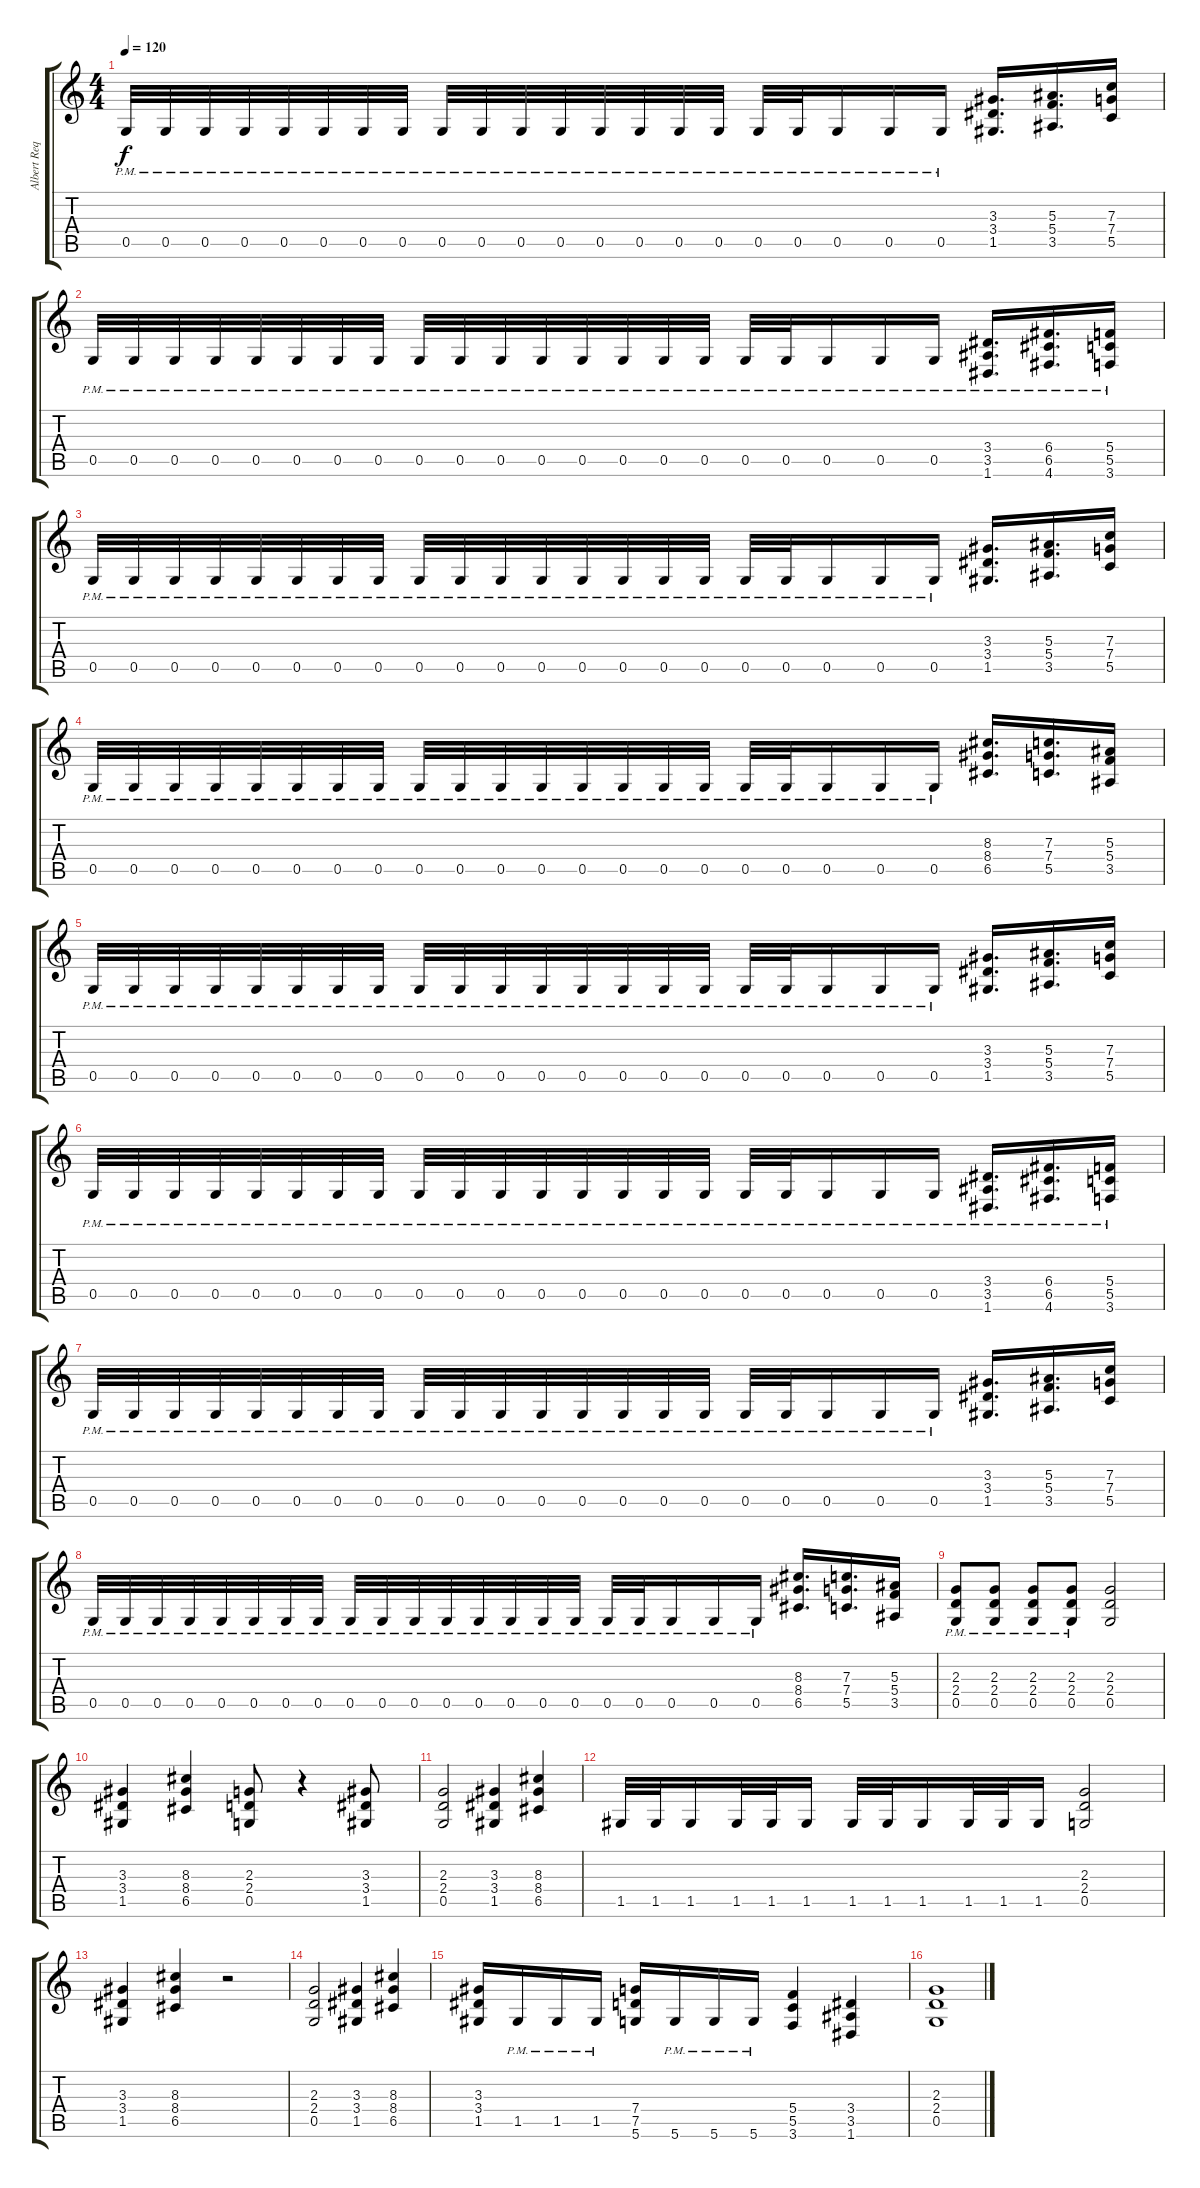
\track ("Albert Requena" "Albert Req") {instrument distortionguitar}
\staff {score tabs}
\tuning (D4 A3 F3 C3 G2 D2) {hide}
\ts (4 4)
\tempo 120
\clef g2
\ks c
0.5{pm}.32{dy f} 0.5{pm}.32 0.5{pm}.32 0.5{pm}.32 0.5{pm}.32 0.5{pm}.32 0.5{pm}.32 0.5{pm}.32 0.5{pm}.32 0.5{pm}.32 0.5{pm}.32 0.5{pm}.32 0.5{pm}.32 0.5{pm}.32 0.5{pm}.32 0.5{pm}.32 0.5{pm}.32 0.5{pm}.32 0.5{pm}.16 0.5{pm}.16 0.5{pm}.16 (3.3 3.4 1.5).16{d} (5.3 5.4 3.5).16{d} (7.3 7.4 5.5).16 |
0.5{pm}.32 0.5{pm}.32 0.5{pm}.32 0.5{pm}.32 0.5{pm}.32 0.5{pm}.32 0.5{pm}.32 0.5{pm}.32 0.5{pm}.32 0.5{pm}.32 0.5{pm}.32 0.5{pm}.32 0.5{pm}.32 0.5{pm}.32 0.5{pm}.32 0.5{pm}.32 0.5{pm}.32 0.5{pm}.32 0.5{pm}.16 0.5{pm}.16 0.5{pm}.16 (3.4{pm} 3.5{pm} 1.6{pm}).16{d} (6.4{pm} 6.5{pm} 4.6{pm}).16{d} (5.4{pm} 5.5{pm} 3.6{pm}).16 |
0.5{pm}.32 0.5{pm}.32 0.5{pm}.32 0.5{pm}.32 0.5{pm}.32 0.5{pm}.32 0.5{pm}.32 0.5{pm}.32 0.5{pm}.32 0.5{pm}.32 0.5{pm}.32 0.5{pm}.32 0.5{pm}.32 0.5{pm}.32 0.5{pm}.32 0.5{pm}.32 0.5{pm}.32 0.5{pm}.32 0.5{pm}.16 0.5{pm}.16 0.5{pm}.16 (3.3 3.4 1.5).16{d} (5.3 5.4 3.5).16{d} (7.3 7.4 5.5).16 |
0.5{pm}.32 0.5{pm}.32 0.5{pm}.32 0.5{pm}.32 0.5{pm}.32 0.5{pm}.32 0.5{pm}.32 0.5{pm}.32 0.5{pm}.32 0.5{pm}.32 0.5{pm}.32 0.5{pm}.32 0.5{pm}.32 0.5{pm}.32 0.5{pm}.32 0.5{pm}.32 0.5{pm}.32 0.5{pm}.32 0.5{pm}.16 0.5{pm}.16 0.5{pm}.16 (8.3 8.4 6.5).16{d} (7.3 7.4 5.5).16{d} (5.3 5.4 3.5).16 |
0.5{pm}.32 0.5{pm}.32 0.5{pm}.32 0.5{pm}.32 0.5{pm}.32 0.5{pm}.32 0.5{pm}.32 0.5{pm}.32 0.5{pm}.32 0.5{pm}.32 0.5{pm}.32 0.5{pm}.32 0.5{pm}.32 0.5{pm}.32 0.5{pm}.32 0.5{pm}.32 0.5{pm}.32 0.5{pm}.32 0.5{pm}.16 0.5{pm}.16 0.5{pm}.16 (3.3 3.4 1.5).16{d} (5.3 5.4 3.5).16{d} (7.3 7.4 5.5).16 |
0.5{pm}.32 0.5{pm}.32 0.5{pm}.32 0.5{pm}.32 0.5{pm}.32 0.5{pm}.32 0.5{pm}.32 0.5{pm}.32 0.5{pm}.32 0.5{pm}.32 0.5{pm}.32 0.5{pm}.32 0.5{pm}.32 0.5{pm}.32 0.5{pm}.32 0.5{pm}.32 0.5{pm}.32 0.5{pm}.32 0.5{pm}.16 0.5{pm}.16 0.5{pm}.16 (3.4{pm} 3.5{pm} 1.6{pm}).16{d} (6.4{pm} 6.5{pm} 4.6{pm}).16{d} (5.4{pm} 5.5{pm} 3.6{pm}).16 |
0.5{pm}.32 0.5{pm}.32 0.5{pm}.32 0.5{pm}.32 0.5{pm}.32 0.5{pm}.32 0.5{pm}.32 0.5{pm}.32 0.5{pm}.32 0.5{pm}.32 0.5{pm}.32 0.5{pm}.32 0.5{pm}.32 0.5{pm}.32 0.5{pm}.32 0.5{pm}.32 0.5{pm}.32 0.5{pm}.32 0.5{pm}.16 0.5{pm}.16 0.5{pm}.16 (3.3 3.4 1.5).16{d} (5.3 5.4 3.5).16{d} (7.3 7.4 5.5).16 |
0.5{pm}.32 0.5{pm}.32 0.5{pm}.32 0.5{pm}.32 0.5{pm}.32 0.5{pm}.32 0.5{pm}.32 0.5{pm}.32 0.5{pm}.32 0.5{pm}.32 0.5{pm}.32 0.5{pm}.32 0.5{pm}.32 0.5{pm}.32 0.5{pm}.32 0.5{pm}.32 0.5{pm}.32 0.5{pm}.32 0.5{pm}.16 0.5{pm}.16 0.5{pm}.16 (8.3 8.4 6.5).16{d} (7.3 7.4 5.5).16{d} (5.3 5.4 3.5).16 |
(2.3{pm} 2.4{pm} 0.5{pm}).8 (2.3{pm} 2.4{pm} 0.5{pm}).8 (2.3{pm} 2.4{pm} 0.5{pm}).8 (2.3{pm} 2.4{pm} 0.5{pm}).8 (2.3 2.4 0.5).2 |
(3.3 3.4 1.5).4 (8.3 8.4 6.5).4 (2.3 2.4 0.5).8 r.4 (3.3 3.4 1.5).8 |
(2.3 2.4 0.5).2 (3.3 3.4 1.5).4 (8.3 8.4 6.5).4 |
1.5.32 1.5.32 1.5.16 1.5.32 1.5.32 1.5.16 1.5.32 1.5.32 1.5.16 1.5.32 1.5.32 1.5.16 (2.3 2.4 0.5).2 |
(3.3 3.4 1.5).4 (8.3 8.4 6.5).4 r.2 |
(2.3 2.4 0.5).2 (3.3 3.4 1.5).4 (8.3 8.4 6.5).4 |
(3.3 3.4 1.5).16 1.5{pm}.16 1.5{pm}.16 1.5{pm}.16 (7.4 7.5 5.6).16 5.6{pm}.16 5.6{pm}.16 5.6{pm}.16 (5.4 5.5 3.6).4 (3.4 3.5 1.6).4 |
(2.3 2.4 0.5).1
